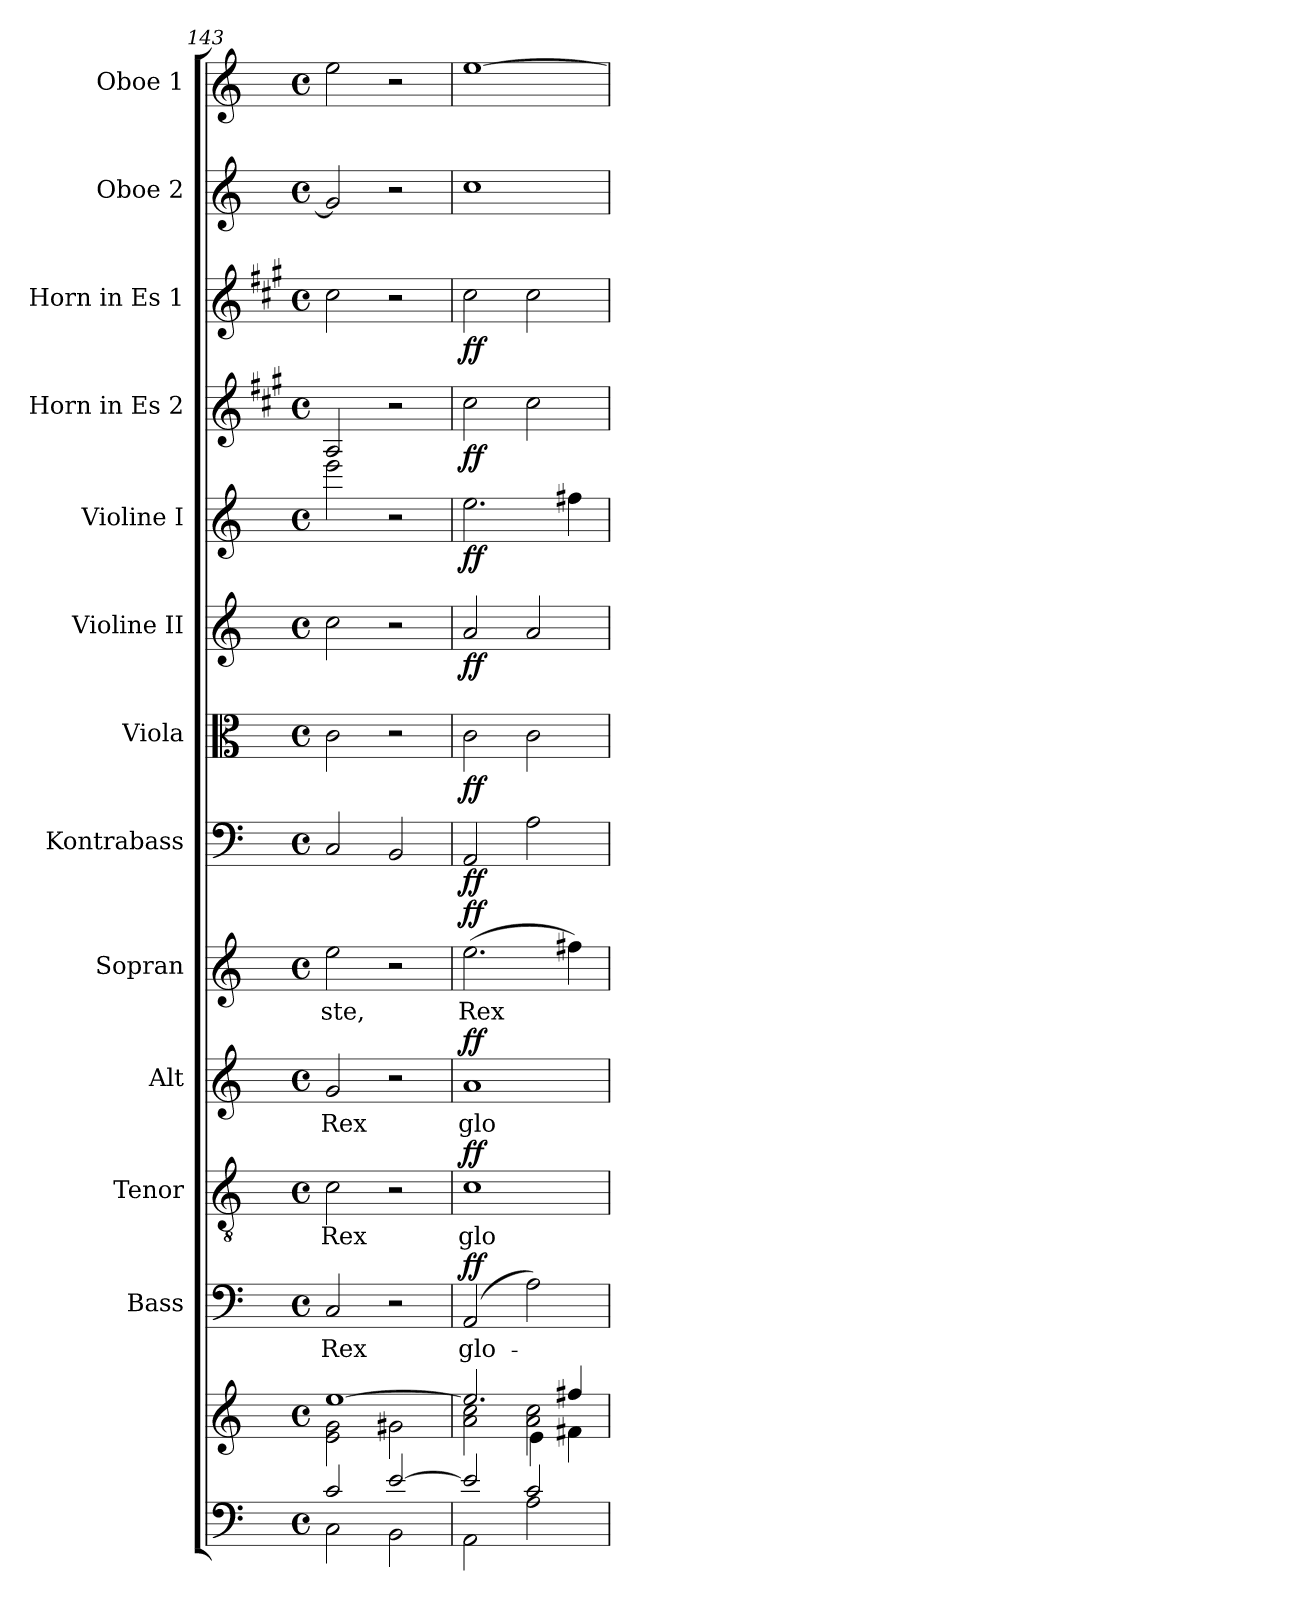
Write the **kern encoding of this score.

**kern	**kern	**kern	**text	**dynam	**kern	**text	**dynam	**kern	**text	**dynam	**kern	**text	**dynam	**kern	**dynam	**kern	**dynam	**kern	**dynam	**kern	**dynam	**kern	**dynam	**kern	**dynam	**kern	**kern
*part13	*part13	*part12	*part12	*part12	*part11	*part11	*part11	*part10	*part10	*part10	*part9	*part9	*part9	*part8	*part8	*part7	*part7	*part6	*part6	*part5	*part5	*part4	*part4	*part3	*part3	*part2	*part1
*staff14	*staff13	*staff12	*staff12	*staff12	*staff11	*staff11	*staff11	*staff10	*staff10	*staff10	*staff9	*staff9	*staff9	*staff8	*staff8	*staff7	*staff7	*staff6	*staff6	*staff5	*staff5	*staff4	*staff4	*staff3	*staff3	*staff2	*staff1
*	*	*I"Bass	*	*	*I"Tenor	*	*	*I"Alt	*	*	*I"Sopran	*	*	*I"Kontrabass	*	*I"Viola	*	*I"Violine II	*	*I"Violine I	*	*I"Horn in Es 2	*	*I"Horn in Es 1	*	*I"Oboe 2	*I"Oboe 1
*	*	*I'B.	*	*	*I'T.	*	*	*I'A.	*	*	*I'S.	*	*	*I'Kb.	*	*I'Vla.	*	*I'Vl. II	*	*I'Vl. I	*	*I'Hr. 2	*	*I'Hr. 1	*	*I'Ob. 2	*I'Ob. 1
*clefF4	*clefG2	*clefF4	*	*	*clefGv2	*	*	*clefG2	*	*	*clefG2	*	*	*clefF4	*	*clefC3	*	*clefG2	*	*clefG2	*	*clefG2	*	*clefG2	*	*clefG2	*clefG2
*	*	*	*	*	*	*	*	*	*	*	*	*	*	*ITrd7c12	*	*	*	*	*	*	*	*ITrd5c9	*	*ITrd5c9	*	*	*
*k[]	*k[]	*k[]	*	*	*k[]	*	*	*k[]	*	*	*k[]	*	*	*k[]	*	*k[]	*	*k[]	*	*k[]	*	*k[]	*	*k[]	*	*k[]	*k[]
*C:	*C:	*C:	*	*	*C:	*	*	*C:	*	*	*C:	*	*	*C:	*	*C:	*	*C:	*	*C:	*	*C:	*	*C:	*	*C:	*C:
*M4/4	*M4/4	*M4/4	*	*	*M4/4	*	*	*M4/4	*	*	*M4/4	*	*	*M4/4	*	*M4/4	*	*M4/4	*	*M4/4	*	*M4/4	*	*M4/4	*	*M4/4	*M4/4
*met(c)	*met(c)	*met(c)	*	*	*met(c)	*	*	*met(c)	*	*	*met(c)	*	*	*met(c)	*	*met(c)	*	*met(c)	*	*met(c)	*	*met(c)	*	*met(c)	*	*met(c)	*met(c)
=143	=143	=143	=143	=143	=143	=143	=143	=143	=143	=143	=143	=143	=143	=143	=143	=143	=143	=143	=143	=143	=143	=143	=143	=143	=143	=143	=143
*^	*^	*	*	*	*	*	*	*	*	*	*	*	*	*	*	*	*	*	*	*	*	*	*	*	*	*	*
!	!	!	!	!	!LO:LY:b	!	!	!LO:LY:b	!	!	!LO:LY:b	!	!	!LO:LY:b	!	!	!	!	!	!	!	!	!	!	!	!	!	!	!
2c/	2C\	[>1ee	2e\ 2g\	2C/	Rex	.	2c\	Rex	.	2g/	Rex	.	2ee\	-ste,	.	2CC/	.	2c\	.	2cc\	.	2eee\	.	2C/	.	2e\	.	2g/]	2ee\
[>2e/	2BB\	.	2g#X\	2r	.	.	2r	.	.	2r	.	.	2r	.	.	2BBB/	.	2r	.	2r	.	2r	.	2r	.	2r	.	2r	2r
!!LO:PB:g=z
=144	=144	=144	=144	=144	=144	=144	=144	=144	=144	=144	=144	=144	=144	=144	=144	=144	=144	=144	=144	=144	=144	=144	=144	=144	=144	=144	=144	=144	=144
*	*	*	*^	*	*	*	*	*	*	*	*	*	*	*	*	*	*	*	*	*	*	*	*	*	*	*	*	*	*
!	!	!	!	!	!	!LO:LY:b	!LO:DY:a	!	!LO:LY:b	!LO:DY:a	!	!LO:LY:b	!LO:DY:a	!	!LO:LY:b	!LO:DY:a	!	!LO:DY:b	!	!LO:DY:b	!	!LO:DY:b	!	!LO:DY:b	!	!LO:DY:b	!	!LO:DY:b	!	!
2e/]	2AA\	2.ee/]	2a\ 2cc\	2ryy	(2AA/	glo-	ff	1c	glo-	ff	1a	glo-	ff	(>2.ee\	Rex	ff	2AAA/	ff	2c\	ff	2a/	ff	2.ee\	ff	2e\	ff	2e\	ff	1cc	[1ee
2c/	2A\	.	2a\ 2cc\	4e\	2A\)	.	.	.	.	.	.	.	.	.	.	.	2AA\	.	2c\	.	2a/	.	.	.	2e\	.	2e\	.	.	.
.	.	4ff#X/	.	4f#X\	.	.	.	.	.	.	.	.	.	4ff#X\)	.	.	.	.	.	.	.	.	4ff#X\	.	.	.	.	.	.	.
*v	*v	*	*	*	*	*	*	*	*	*	*	*	*	*	*	*	*	*	*	*	*	*	*	*	*	*	*	*	*	*
*	*v	*v	*v	*	*	*	*	*	*	*	*	*	*	*	*	*	*	*	*	*	*	*	*	*	*	*	*	*	*
=	=	=	=	=	=	=	=	=	=	=	=	=	=	=	=	=	=	=	=	=	=	=	=	=	=	=	=
*-	*-	*-	*-	*-	*-	*-	*-	*-	*-	*-	*-	*-	*-	*-	*-	*-	*-	*-	*-	*-	*-	*-	*-	*-	*-	*-	*-
